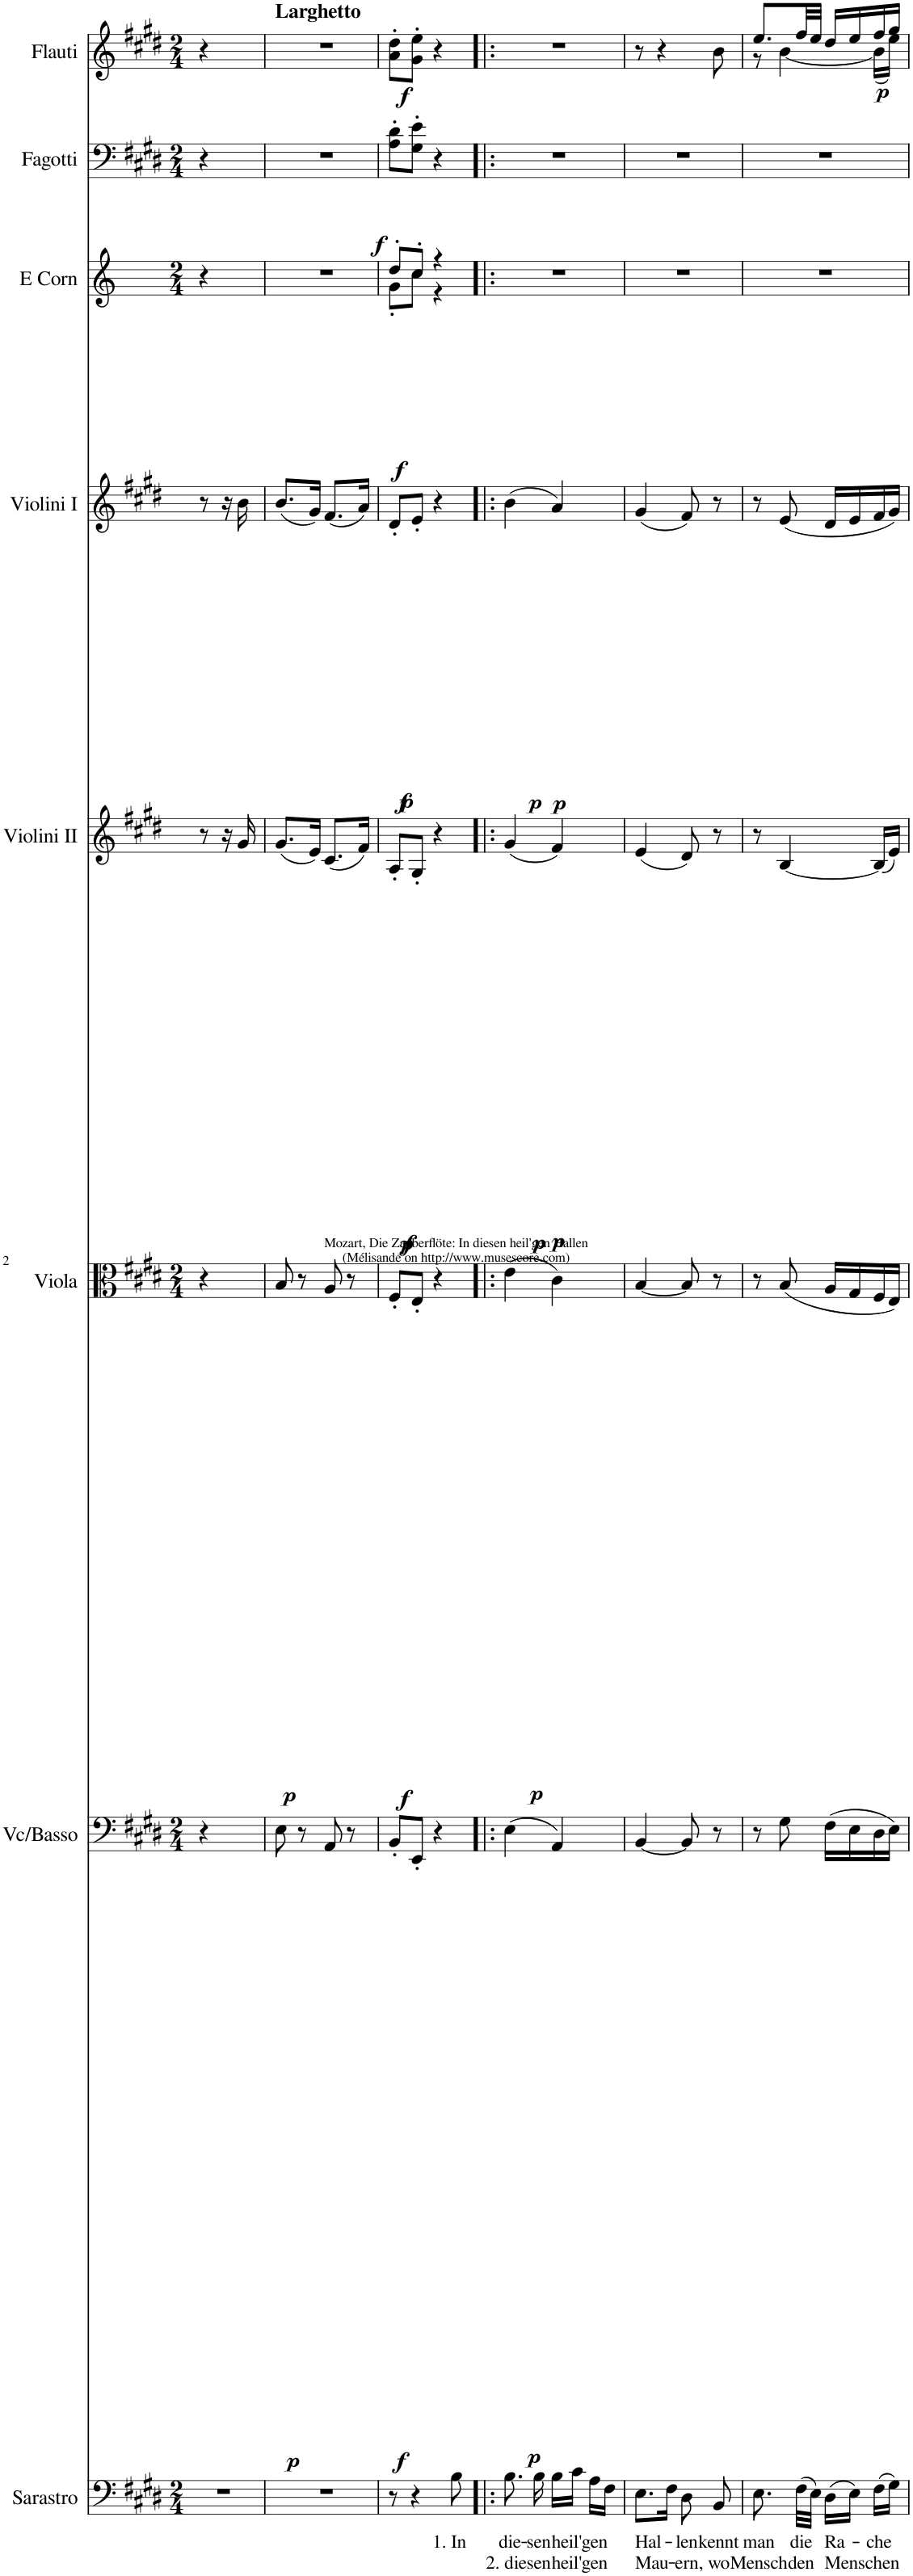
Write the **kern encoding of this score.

**kern	**text	**text	**kern	**dynam	**kern	**dynam	**kern	**dynam	**kern	**dynam	**kern	**dynam	**kern	**dynam	**kern	**dynam
*part8	*part8	*part8	*part7	*part7	*part6	*part6	*part5	*part5	*part4	*part4	*part3	*part3	*part2	*part2	*part1	*part1
*staff8	*staff8	*staff8	*staff7	*staff7	*staff6	*staff6	*staff5	*staff5	*staff4	*staff4	*staff3	*staff3	*staff2	*staff2	*staff1	*staff1
*I"Sarastro	*	*	*I"Vc/Basso	*	*I"Viola	*	*I"Violini II	*	*I"Violini I	*	*I"E Corn	*	*I"Fagotti	*	*I"Flauti	*
*I'S.	*	*	*	*	*	*	*	*	*	*	*	*	*	*	*I'Fl	*
*clefF4	*	*	*clefF4	*	*clefC3	*	*clefG2	*	*clefG2	*	*clefG2	*	*clefF4	*	*clefG2	*
*	*	*	*	*	*	*	*	*	*	*	*Trd-2c-3	*	*	*	*	*
*k[f#c#g#d#]	*	*	*k[f#c#g#d#]	*	*k[f#c#g#d#]	*	*k[f#c#g#d#]	*	*k[f#c#g#d#]	*	*k[]	*	*k[f#c#g#d#]	*	*k[f#c#g#d#]	*
*M2/4	*	*	*M2/4	*	*M2/4	*	*	*	*	*	*M2/4	*	*M2/4	*	*M2/4	*
=1	=1	=1	=1	=1	=1	=1	=1	=1	=1	=1	=1	=1	=1	=1	=1	=1
2r	.	.	4r	.	4r	.	8r	.	8r	.	4r	.	4r	.	4r	.
.	.	.	.	.	.	.	16r	.	16r	.	.	.	.	.	.	.
!	!	!	!	!	!	!	!	!LO:DY:b	!	!LO:DY:b	!	!	!	!	!	!
.	.	.	.	.	.	.	16g#/	p	16b\	p	.	.	.	.	.	.
.	.	.	4ryy	.	4ryy	.	8.ryy	.	8.ryy	.	4ryy	.	4ryy	.	4ryy	.
!	!	!	!	!	!	!	!	!LO:DY:b	!	!LO:DY:b	!	!	!	!	!	!
.	.	.	.	.	.	.	16ryy	p	16ryy	p	.	.	.	.	.	.
=2	=2	=2	=2	=2	=2	=2	=2	=2	=2	=2	=2	=2	=2	=2	=2	=2
!	!	!	!	!	!	!	!	!	!	!	!	!	!	!	!LO:TX:a:B:t=Larghetto	!
!	!	!	!	!LO:DY:b	!	!LO:DY:b	!	!	!	!	!	!	!	!	!	!
2r	.	.	8E\	p	8B/	p	(8.g#/L	.	(8.b/L	.	2r	.	2r	.	2r	.
.	.	.	8r	.	8r	.	.	.	.	.	.	.	.	.	.	.
.	.	.	.	.	.	.	16e/Jk)	.	16g#/Jk)	.	.	.	.	.	.	.
.	.	.	8AA/	.	8A/	.	(8.c#/L	.	(8.f#/L	.	.	.	.	.	.	.
.	.	.	8r	.	8r	.	.	.	.	.	.	.	.	.	.	.
.	.	.	.	.	.	.	16f#/Jk)	.	16a/Jk)	.	.	.	.	.	.	.
=3	=3	=3	=3	=3	=3	=3	=3	=3	=3	=3	=3	=3	=3	=3	=3	=3
*	*	*	*	*	*	*	*	*	*	*	*^	*	*	*	*	*
!	!	!	!	!LO:DY:b	!	!LO:DY:b	!	!LO:DY:b	!	!LO:DY:b	!	!	!LO:DY:b	!	!LO:DY:b	!	!LO:DY:b
8r	.	.	8BB'/L	f	8F#'/L	f	8A'/L	f	8d#'/L	f	8dd'/L	8g'\L	f	8A\' 8d#\'L	f	8a\' 8dd#\'L	f
4r	.	.	8EE'/J	.	8E'/J	.	8G#'/J	.	8e'/J	.	8cc'/J	8cc\J	.	8G#\' 8e\'J	.	8g#\' 8ee\'J	.
.	.	.	4r	.	4r	.	4r	.	4r	.	4r	4r	.	4r	.	4r	.
!	!LO:LY:b	!	!	!	!	!	!	!	!	!	!	!	!	!	!	!	!
8B\	1. In	.	.	.	.	.	.	.	.	.	.	.	.	.	.	.	.
*	*	*	*	*	*	*	*	*	*	*	*v	*v	*	*	*	*	*
=4!|:	=4!|:	=4!|:	=4!|:	=4!|:	=4!|:	=4!|:	=4!|:	=4!|:	=4!|:	=4!|:	=4!|:	=4!|:	=4!|:	=4!|:	=4!|:	=4!|:
!	!LO:LY:b	!LO:LY:b	!	!LO:DY:b	!	!LO:DY:b	!	!LO:DY:b	!	!LO:DY:b	!	!	!	!	!	!
8.B\	die-	2. die-	(4E\	p	(4e\	p	(4g#/	p	(4b\	p	2r	.	2r	.	2r	.
!	!LO:LY:b	!LO:LY:b	!	!	!	!	!	!	!	!	!	!	!	!	!	!
16B\	-sen	-sen	.	.	.	.	.	.	.	.	.	.	.	.	.	.
!	!LO:LY:b	!LO:LY:b	!	!	!	!	!	!	!	!	!	!	!	!	!	!
16B\LL	heil'-	heil'-	4AA/)	.	4c#\)	.	4f#/)	.	4a/)	.	.	.	.	.	.	.
16c#\JJ	.	.	.	.	.	.	.	.	.	.	.	.	.	.	.	.
!	!LO:LY:b	!LO:LY:b	!	!	!	!	!	!	!	!	!	!	!	!	!	!
16A\LL	-gen	-gen	.	.	.	.	.	.	.	.	.	.	.	.	.	.
16F#\JJ	.	.	.	.	.	.	.	.	.	.	.	.	.	.	.	.
=5	=5	=5	=5	=5	=5	=5	=5	=5	=5	=5	=5	=5	=5	=5	=5	=5
!	!LO:LY:b	!LO:LY:b	!	!	!	!	!	!	!	!	!	!	!	!	!	!
8.E\L	Hal-	Mau-	[4BB/	.	[4B/	.	(4e/	.	(4g#/	.	2r	.	2r	.	8r	.
.	.	.	.	.	.	.	.	.	.	.	.	.	.	.	4r	.
16F#\Jk	.	.	.	.	.	.	.	.	.	.	.	.	.	.	.	.
!	!LO:LY:b	!LO:LY:b	!	!	!	!	!	!	!	!	!	!	!	!	!	!
8D#\	-len	-ern,	8BB/]	.	8B/]	.	8d#/)	.	8f#/)	.	.	.	.	.	.	.
!	!LO:LY:b	!LO:LY:b	!	!	!	!	!	!	!	!	!	!	!	!	!	!
8BB/	kennt	wo	8r	.	8r	.	8r	.	8r	.	.	.	.	.	8b\	.
=6	=6	=6	=6	=6	=6	=6	=6	=6	=6	=6	=6	=6	=6	=6	=6	=6
!	!LO:LY:b	!LO:LY:b	!	!	!	!	!	!	!	!	!	!	!	!	!	!
*	*	*	*	*	*	*	*	*	*	*	*	*	*	*	*^	*
8.E\	man	Mensch	8r	.	8r	.	8r	.	8r	.	2r	.	2r	.	8.ee/L	8r	.
!	!	!	!	!	!	!	!	!	!	!	!	!	!	!	!	!	!LO:DY:b
.	.	.	8G#\	.	(8B/	.	[4B/	.	(8e/	.	.	.	.	.	.	[4b\	p
!	!LO:LY:b	!LO:LY:b	!	!	!	!	!	!	!	!	!	!	!	!	!	!	!
(32F#\LLL	die	den	.	.	.	.	.	.	.	.	.	.	.	.	32ff#/LL	.	.
32E\JJJ)	.	.	.	.	.	.	.	.	.	.	.	.	.	.	32ee/JJJ	.	.
!	!LO:LY:b	!LO:LY:b	!	!	!	!	!	!	!	!	!	!	!	!	!	!	!
(16D#\LL	Ra-	Men-	(16F#\LL	.	16A/LL	.	.	.	16d#/LL	.	.	.	.	.	16dd#/LL	.	.
16E\JJ)	.	.	16E\	.	16G#/	.	.	.	16e/	.	.	.	.	.	16ee/	.	.
!	!LO:LY:b	!LO:LY:b	!	!	!	!	!	!	!	!	!	!	!	!	!	!	!
(16F#\LL	-che	-schen	16D#\	.	16F#/	.	(16B/LL]	.	16f#/	.	.	.	.	.	16ff#/	(16b\LL]	.
16G#\JJ)	.	.	16E\JJ)	.	16E/JJ)	.	16e/JJ)	.	16g#/JJ)	.	.	.	.	.	16gg#/JJ	16ee\JJ)	.
*	*	*	*	*	*	*	*	*	*	*	*	*	*	*	*v	*v	*
=	=	=	=	=	=	=	=	=	=	=	=	=	=	=	=	=
*-	*-	*-	*-	*-	*-	*-	*-	*-	*-	*-	*-	*-	*-	*-	*-	*-
